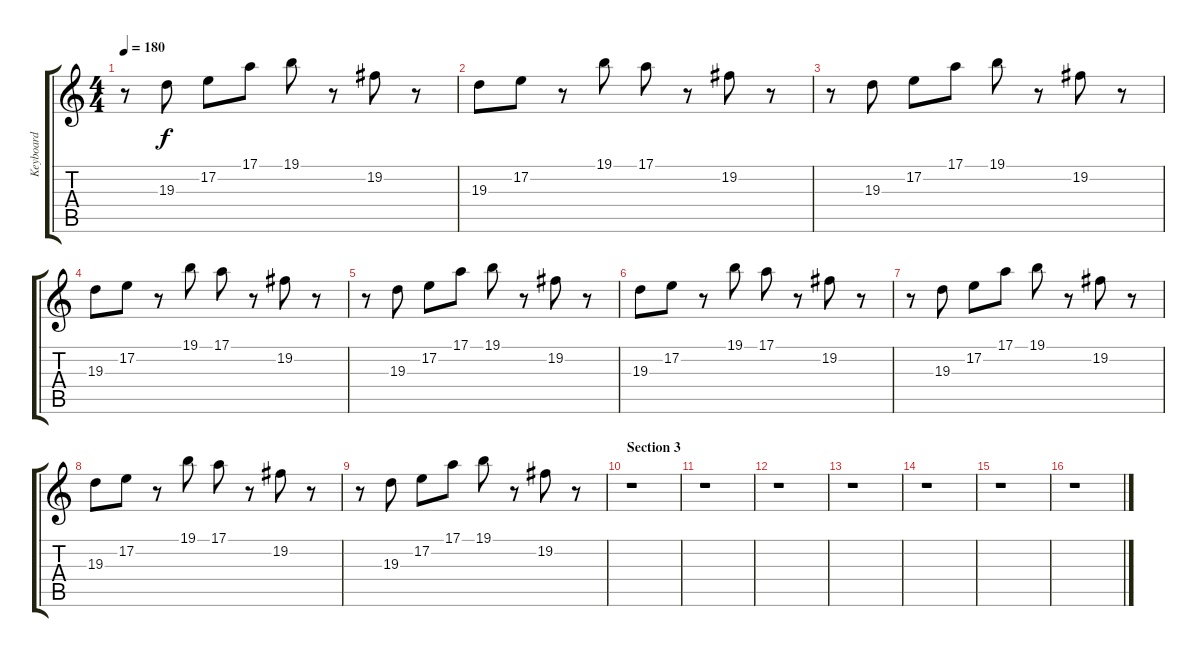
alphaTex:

\track ("Keyboard" "Keyboard") {instrument pad3polysynth}
\staff {score tabs}
\tuning (E4 B3 G3 D3 A2 E2) {hide}
\ts (4 4)
\tempo 180
\clef g2
\ks c
r.8{dy f} 19.3.8 17.2.8 17.1.8 19.1.8 r.8 19.2.8 r.8 |
19.3.8 17.2.8 r.8 19.1.8 17.1.8 r.8 19.2.8 r.8 |
r.8 19.3.8 17.2.8 17.1.8 19.1.8 r.8 19.2.8 r.8 |
19.3.8 17.2.8 r.8 19.1.8 17.1.8 r.8 19.2.8 r.8 |
r.8 19.3.8 17.2.8 17.1.8 19.1.8 r.8 19.2.8 r.8 |
19.3.8 17.2.8 r.8 19.1.8 17.1.8 r.8 19.2.8 r.8 |
r.8 19.3.8 17.2.8 17.1.8 19.1.8 r.8 19.2.8 r.8 |
19.3.8 17.2.8 r.8 19.1.8 17.1.8 r.8 19.2.8 r.8 |
r.8 19.3.8 17.2.8 17.1.8 19.1.8 r.8 19.2.8 r.8 |
\section ("" "Section 3")
r.1 |
r.1 |
r.1 |
r.1 |
r.1 |
r.1 |
r.1
